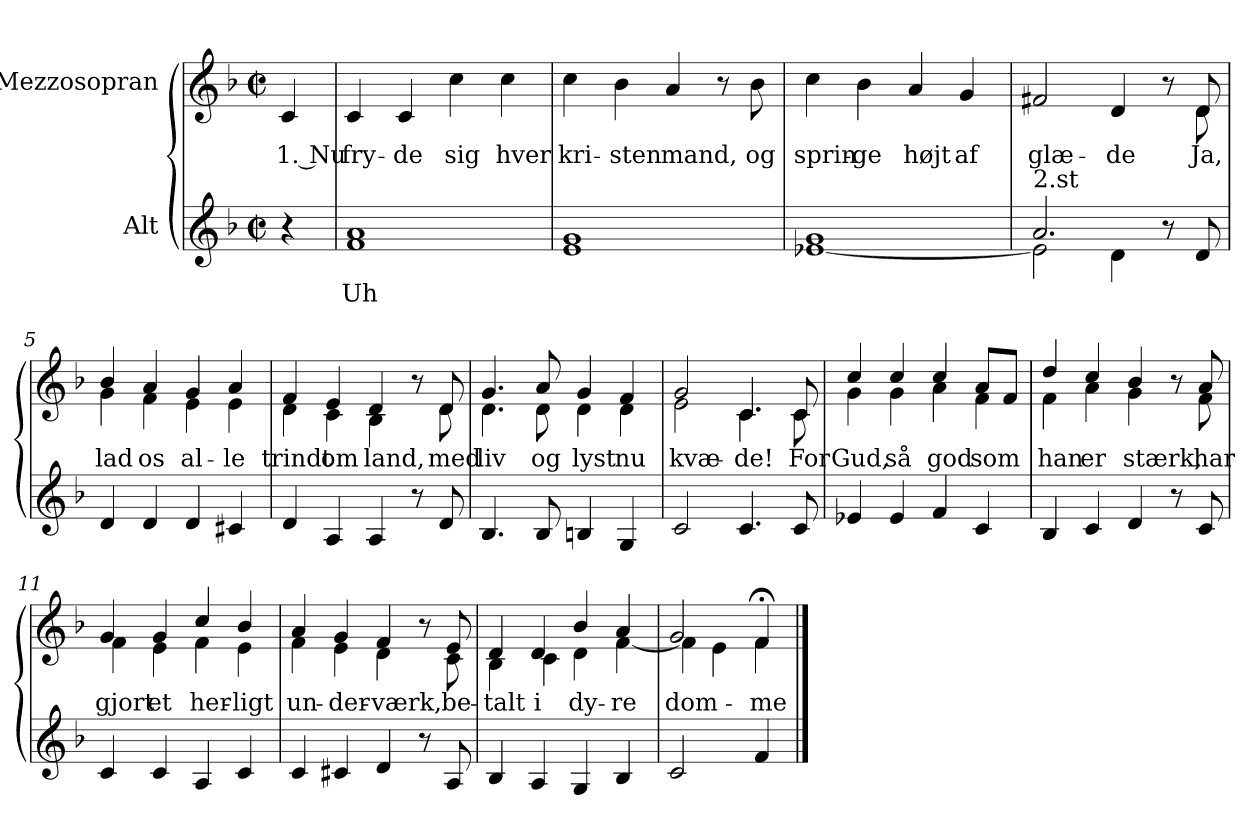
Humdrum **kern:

**kern	**text	**kern	**text
*part2	*part2	*part1	*part1
*staff2	*staff2	*staff1	*staff1
*I"Alt	*	*I"Mezzosopran	*
*clefG2	*	*clefG2	*
*k[b-]	*	*k[b-]	*
*M2/2	*	*M2/2	*
*met(c|)	*	*met(c|)	*
=	=	=	=
!	!	!	!LO:LY:b
4r	.	4c/	1. Nu
=1	=1	=1	=1
!	!LO:LY:b	!	!LO:LY:b
1f 1a	Uh	4c/	fry-
!	!	!	!LO:LY:b
.	.	4c/	-de
!	!	!	!LO:LY:b
.	.	4cc\	sig
!	!	!	!LO:LY:b
.	.	4cc\	hver
=2	=2	=2	=2
!	!	!	!LO:LY:b
1e 1g	.	4cc\	kri-
!	!	!	!LO:LY:b
.	.	4b-\	-sten
!	!	!	!LO:LY:b
.	.	4a/	mand,
.	.	8r	.
!	!	!	!LO:LY:b
.	.	8b-\	og
=3	=3	=3	=3
!	!	!	!LO:LY:b
[1e-X 1g	.	4cc\	sprin-
!	!	!	!LO:LY:b
.	.	4b-\	-ge
!	!	!	!LO:LY:b
.	.	4a/	højt
!	!	!	!LO:LY:b
.	.	4g/	af
=4	=4	=4	=4
*^	*	*	*
!LO:TX:a:t=2.st	!	!	!	!
!	!	!	!	!LO:LY:b
*	*	*	*^	*
2.a/	2e-\]	.	2f#X/	2.ryy	glæ-
!	!	!	!	!	!LO:LY:b
.	4d\	.	4d/	.	-de
8r	4ryy	.	8r	8ryy	.
!	!	!	!	!	!LO:LY:b
8d/	.	.	8d/	8d\	Ja,
*v	*v	*	*	*	*
!!LO:LB:g=z	!!
=5	=5	=5	=5	=5
!	!	!	!	!LO:LY:b
4d/	.	4b-/	4g\	lad
!	!	!	!	!LO:LY:b
4d/	.	4a/	4f\	os
!	!	!	!	!LO:LY:b
4d/	.	4g/	4e\	al-
!	!	!	!	!LO:LY:b
4c#X/	.	4a/	4e\	-le
=6	=6	=6	=6	=6
!	!	!	!	!LO:LY:b
4d/	.	4f/	4d\	trindt
!	!	!	!	!LO:LY:b
4A/	.	4e/	4c\	om
!	!	!	!	!LO:LY:b
4A/	.	4d/	4B-\	land,
8r	.	8r	8ryy	.
!	!	!	!	!LO:LY:b
8d/	.	8d/	8d\	med
=7	=7	=7	=7	=7
!	!	!	!	!LO:LY:b
4.B-/	.	4.g/	4.d\	liv
!	!	!	!	!LO:LY:b
8B-/	.	8a/	8d\	og
!	!	!	!	!LO:LY:b
4Bn/	.	4g/	4d\	lyst
!	!	!	!	!LO:LY:b
4G/	.	4f/	4d\	nu
=8	=8	=8	=8	=8
!	!	!	!	!LO:LY:b
2c/	.	2g/	2e\	kvæ-
!	!	!	!	!LO:LY:b
4.c/	.	4.c/	4.c\	-de!
!	!	!	!	!LO:LY:b
8c/	.	8c/	8c\	For
!!LO:LB:g=z	!!
=9	=9	=9	=9	=9
!	!	!	!	!LO:LY:b
4e-X/	.	4cc/	4g\	Gud,
!	!	!	!	!LO:LY:b
4e-/	.	4cc/	4g\	så
!	!	!	!	!LO:LY:b
4f/	.	4cc/	4a\	god
!	!	!	!	!LO:LY:b
4c/	.	8a/L	4f\	som
.	.	8f/J	.	.
=10	=10	=10	=10	=10
!	!	!	!	!LO:LY:b
4B-/	.	4dd/	4f\	han
!	!	!	!	!LO:LY:b
4c/	.	4cc/	4a\	er
!	!	!	!	!LO:LY:b
4d/	.	4b-/	4g\	stærk,
8r	.	8r	8ryy	.
!	!	!	!	!LO:LY:b
8c/	.	8a/	8f\	har
=11	=11	=11	=11	=11
!	!	!	!	!LO:LY:b
4c/	.	4g/	4f\	gjort
!	!	!	!	!LO:LY:b
4c/	.	4g/	4e\	et
!	!	!	!	!LO:LY:b
4A/	.	4cc/	4f\	her-
!	!	!	!	!LO:LY:b
4c/	.	4b-/	4e\	-ligt
!!LO:LB:g=z	!!
=12	=12	=12	=12	=12
!	!	!	!	!LO:LY:b
4c/	.	4a/	4f\	un-
!	!	!	!	!LO:LY:b
4c#X/	.	4g/	4e\	-der-
!	!	!	!	!LO:LY:b
4d/	.	4f/	4d\	-værk,
8r	.	8r	8ryy	.
!	!	!	!	!LO:LY:b
8A/	.	8e/	8c\	be-
=13	=13	=13	=13	=13
!	!	!	!	!LO:LY:b
4B-/	.	4d/	4B-\	-talt
!	!	!	!	!LO:LY:b
4A/	.	4d/	4c\	i
!	!	!	!	!LO:LY:b
4G/	.	4b-/	4d\	dy-
!	!	!	!	!LO:LY:b
4B-/	.	4a/	[4f\	-re
=14	=14	=14	=14	=14
!	!	!	!	!LO:LY:b
2c/	.	2g/	4f\]	dom-
.	.	.	4e\	.
!	!	!	!	!LO:LY:b
4f/	.	4f;</	4f\	-me
*	*	*v	*v	*
==	==	==	==
*-	*-	*-	*-
